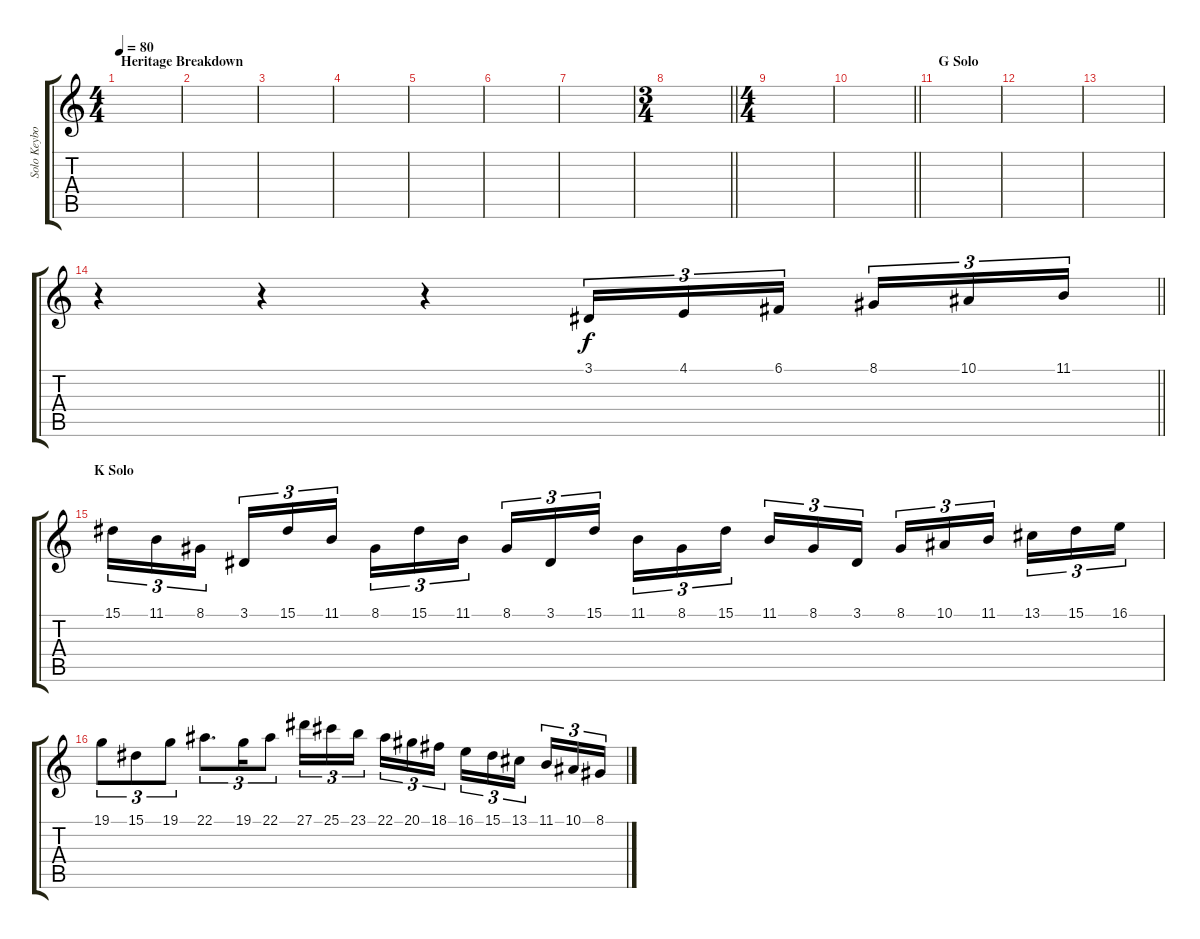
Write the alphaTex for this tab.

\track ("Solo Keyboard" "Solo Keybo") {instrument lead2sawtooth}
\staff {score tabs}
\tuning (C4 G3 Eb3 Bb2 F2 C2) {hide}
\ts (4 4)
\section ("" "Heritage Breakdown")
\tempo 80
\clef g2
\ks c
|
|
|
|
|
|
|
\ts (3 4)
\barLineRight lightlight
|
\ts (4 4)
|
\barLineRight lightlight
|
\section ("" "G Solo")
|
|
|
\barLineRight lightlight
r.4 r.4 r.4 3.1.16{tu (3 2)} 4.1.16{tu (3 2)} 6.1.16{tu (3 2) beam splitsecondary} 8.1.16{tu (3 2)} 10.1.16{tu (3 2)} 11.1.16{tu (3 2)} |
\section ("" "K Solo")
15.1.16{tu (3 2)} 11.1.16{tu (3 2)} 8.1.16{tu (3 2) beam splitsecondary} 3.1.16{tu (3 2)} 15.1.16{tu (3 2)} 11.1.16{tu (3 2)} 8.1.16{tu (3 2)} 15.1.16{tu (3 2)} 11.1.16{tu (3 2) beam splitsecondary} 8.1.16{tu (3 2)} 3.1.16{tu (3 2)} 15.1.16{tu (3 2)} 11.1.16{tu (3 2)} 8.1.16{tu (3 2)} 15.1.16{tu (3 2) beam splitsecondary} 11.1.16{tu (3 2)} 8.1.16{tu (3 2)} 3.1.16{tu (3 2)} 8.1.16{tu (3 2)} 10.1.16{tu (3 2)} 11.1.16{tu (3 2) beam splitsecondary} 13.1.16{tu (3 2)} 15.1.16{tu (3 2)} 16.1.16{tu (3 2)} |
19.1.8{tu (3 2)} 15.1.8{tu (3 2)} 19.1.8{tu (3 2)} 22.1.8{d tu (3 2)} 19.1.16{tu (3 2)} 22.1.8{tu (3 2)} 27.1.16{tu (3 2)} 25.1.16{tu (3 2)} 23.1.16{tu (3 2) beam splitsecondary} 22.1.16{tu (3 2)} 20.1.16{tu (3 2)} 18.1.16{tu (3 2)} 16.1.16{tu (3 2)} 15.1.16{tu (3 2)} 13.1.16{tu (3 2) beam splitsecondary} 11.1.16{tu (3 2)} 10.1.16{tu (3 2)} 8.1.16{tu (3 2)}
